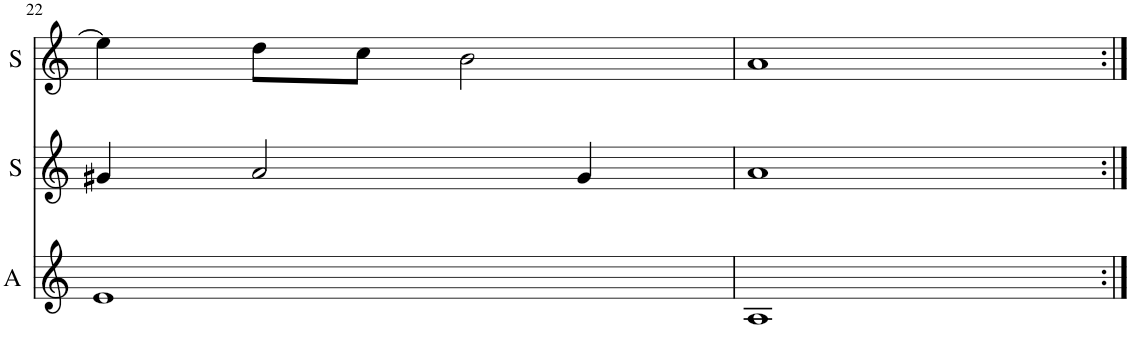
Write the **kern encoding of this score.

**kern	**kern	**kern
*part3	*part2	*part1
*staff3	*staff2	*staff1
*I"A	*I"S	*I"S
*I'A	*I'S	*I'S
!!LO:PB:g=z
*clefG2	*clefG2	*clefG2
*k[]	*k[]	*k[]
*M2/2	*M2/2	*M2/2
*met(c|)	*met(c|)	*met(c|)
=22	=22	=22
1e	4g#X/	4ee\]
.	2a/	8dd\L
.	.	8cc\J
.	.	2b\
.	4g#/	.
=23	=23	=23
1A	1a	1a
=:|!	=:|!	=:|!
*-	*-	*-
